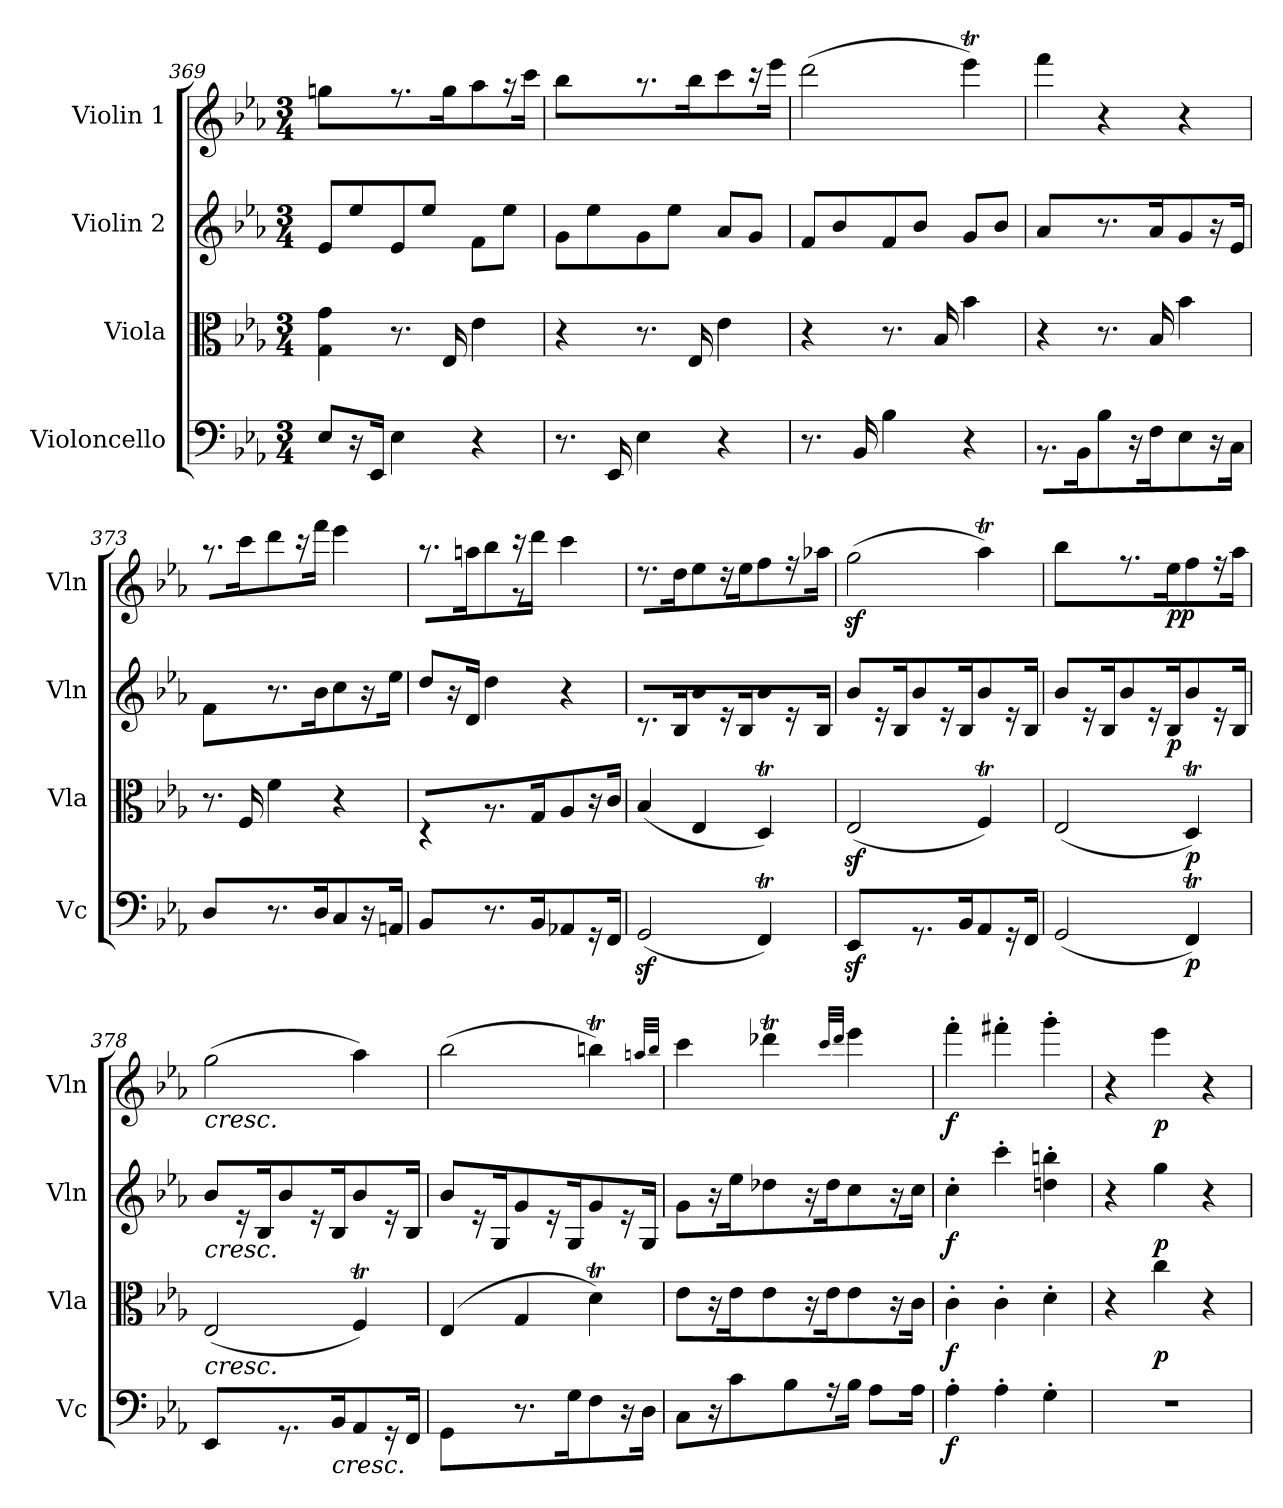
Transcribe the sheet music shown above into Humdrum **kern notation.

**kern	**dynam	**kern	**dynam	**kern	**dynam	**kern	**dynam
*part4	*part4	*part3	*part3	*part2	*part2	*part1	*part1
*staff4	*staff4	*staff3	*staff3	*staff2	*staff2	*staff1	*staff1
*I"Violoncello	*	*I"Viola	*	*I"Violin 2	*	*I"Violin 1	*
*I'Vc	*	*I'Vla	*	*I'Vln	*	*I'Vln	*
*clefF4	*	*clefC3	*	*clefG2	*	*clefG2	*
*k[b-e-a-]	*	*k[b-e-a-]	*	*k[b-e-a-]	*	*k[b-e-a-]	*
*M3/4	*	*M3/4	*	*M3/4	*	*M3/4	*
=369	=369	=369	=369	=369	=369	=369	=369
*^	*	*	*	*	*	*	*
8E-/L	2ryy	.	4G\ 4g\	.	8e-/L	.	4ggn\	.
16r	.	.	.	.	8ee-/	.	.	.
16EE-/JJ	.	.	.	.	.	.	.	.
4E-\	.	.	8.r	.	8e-/	.	8.r	.
.	.	.	.	.	8ee-/J	.	.	.
.	.	.	16E-/	.	.	.	16gg\KL	.
4r	4ryy	.	4e-\	.	8f\L	.	8aa-\	.
.	.	.	.	.	8ee-\J	.	16r	.
.	.	.	.	.	.	.	16ccc\JJ	.
=370	=370	=370	=370	=370	=370	=370	=370	=370
8.r	8ryy	.	4r	.	8g\L	.	4bb-\	.
.	2ryy	.	.	.	8ee-\	.	.	.
16EE-/	.	.	.	.	.	.	.	.
4E-\	.	.	8.r	.	8g\	.	8.r	.
.	.	.	.	.	8ee-\J	.	.	.
.	.	.	16E-/	.	.	.	16bb-\KL	.
4r	.	.	4e-\	.	8a-/L	.	8ccc\	.
.	8ryy	.	.	.	8g/J	.	16r	.
.	.	.	.	.	.	.	16eee-\JJ	.
*v	*v	*	*	*	*	*	*	*
=371	=371	=371	=371	=371	=371	=371	=371
8.r	.	4r	.	8f/L	.	(2ddd\	.
.	.	.	.	8b-/	.	.	.
16BB-/	.	.	.	.	.	.	.
4B-\	.	8.r	.	8f/	.	.	.
.	.	.	.	8b-/J	.	.	.
.	.	16B-/	.	.	.	.	.
4r	.	4b-\	.	8g/L	.	4eee-T\)	.
.	.	.	.	8b-/J	.	.	.
!!LO:LB:g=z
=372	=372	=372	=372	=372	=372	=372	=372
8.r	.	4r	.	4a-/	.	4fff\	.
16BB-/	.	.	.	.	.	.	.
8B-\L	.	8.r	.	8.r	.	4r	.
16r	.	.	.	.	.	.	.
16F\JJ	.	16B-/	.	16a-/KL	.	.	.
8E-\L	.	4b-\	.	8g/	.	4r	.
16r	.	.	.	16r	.	.	.
16C\JJ	.	.	.	16e-/JJ	.	.	.
=373	=373	=373	=373	=373	=373	=373	=373
4D\	.	8.r	.	4f/	.	8.r	.
.	.	16F/	.	.	.	16ccc\KL	.
8.r	.	4f\	.	8.r	.	8ddd\	.
.	.	.	.	.	.	16r	.
16D/KL	.	.	.	16b-\KL	.	16fff\JJ	.
8C/	.	4r	.	8cc\	.	4eee-\	.
16r	.	.	.	16r	.	.	.
16AAn/JJ	.	.	.	16ee-\JJ	.	.	.
!!LO:LB:g=z
=374	=374	=374	=374	=374	=374	=374	=374
*	*	*	*	*	*	*^	*
4BB-/	.	4r	.	8dd/L	.	8.r	4.ryy	.
.	.	.	.	16r	.	.	.	.
.	.	.	.	16d/JJ	.	16aan\KL	.	.
8.r	.	8.r	.	4dd\	.	8bb-\	.	.
.	.	.	.	.	.	16r	8r	.
16BB-/KL	.	16G/KL	.	.	.	16ddd\JJ	.	.
8AA-X/	.	8A-/	.	4r	.	4ccc\	4ryy	.
16r	.	16r	.	.	.	.	.	.
16FF/JJ	.	16c/JJ	.	.	.	.	.	.
*	*	*	*	*	*	*v	*v	*
=375	=375	=375	=375	=375	=375	=375	=375
(<2GGz</	.	(4B-/	.	8.r	.	8.r	.
.	.	.	.	16B-/	.	16dd\KL	.
.	.	4E-/	.	8b-/L	.	8ee-\	.
.	.	.	.	16r	.	16r	.
.	.	.	.	16B-/JJ	.	16ee-\JJ	.
4FFT/)	.	4Dt/)	.	8b-/L	.	8ff\L	.
.	.	.	.	16r	.	16r	.
.	.	.	.	16B-/JJ	.	16aa-X\JJ	.
=376	=376	=376	=376	=376	=376	=376	=376
4EE-z</	.	(2E-z</	.	8b-/L	.	(2ggz<\	.
.	.	.	.	16r	.	.	.
.	.	.	.	16B-/JJ	.	.	.
8.r	.	.	.	8b-/L	.	.	.
.	.	.	.	16r	.	.	.
16BB-/KL	.	.	.	16B-/JJ	.	.	.
8AA-/	.	4FT/)	.	8b-/L	.	4aa-T\)	.
16r	.	.	.	16r	.	.	.
16FF/JJ	.	.	.	16B-/JJ	.	.	.
=377	=377	=377	=377	=377	=377	=377	=377
*^	*	*	*	*	*	*	*
(<2GG/	4ryy	.	(2E-/	.	8b-/L	.	4bb-\	.
.	.	.	.	.	16r	.	.	.
.	.	.	.	.	16B-/JJ	.	.	.
.	8ryy	.	.	.	8b-/L	.	8.r	.
.	4.ryy	.	.	.	16r	.	.	.
!	!	!	!	!	!	!LO:DY:b	!	!LO:DY:b
!	!	!	!	!	!	!	!	!LO:DY:n=1:b
.	.	.	.	.	16B-/JJ	p	16ee-\KL	p p
!	!	!LO:DY:b	!	!LO:DY:b	!	!	!	!
4FFT/)	.	p	4Dt/)	p	8b-/L	.	8ff\	.
.	.	.	.	.	16r	.	16r	.
.	.	.	.	.	16B-/JJ	.	16aa-\JJ	.
*v	*v	*	*	*	*	*	*	*
=378	=378	=378	=378	=378	=378	=378	=378
!	!	!	!	!	!	!LO:TX:b:i:t=cresc.	!
!	!	!	!	!LO:TX:b:i:t=cresc.	!	!	!
!	!	!LO:TX:b:i:t=cresc.	!	!	!	!	!
4EE-/	.	(2E-/	.	8b-/L	.	(2gg\	.
.	.	.	.	16r	.	.	.
.	.	.	.	16B-/JJ	.	.	.
8.r	.	.	.	8b-/L	.	.	.
.	.	.	.	16r	.	.	.
!LO:TX:b:i:t=cresc.	!	!	!	!	!	!	!
16BB-/KL	.	.	.	16B-/JJ	.	.	.
8AA-/	.	4FT/)	.	8b-/L	.	4aa-\)	.
16r	.	.	.	16r	.	.	.
16FF/JJ	.	.	.	16B-/JJ	.	.	.
!!LO:LB:g=z
=379	=379	=379	=379	=379	=379	=379	=379
4GG/	.	(4E-/	.	8b-/L	.	(2bb-\	.
.	.	.	.	16r	.	.	.
.	.	.	.	16G/JJ	.	.	.
8.r	.	4G/	.	8g/L	.	.	.
.	.	.	.	16r	.	.	.
16G\KL	.	.	.	16G/JJ	.	.	.
8F\	.	4dt\)	.	8g/L	.	4bbnt\)	.
16r	.	.	.	16r	.	.	.
16D\JJ	.	.	.	16G/JJ	.	.	.
.	.	.	.	.	.	32qaan/LLL	.
.	.	.	.	.	.	32qbb/JJJ	.
!!LO:PB:g=z
=380	=380	=380	=380	=380	=380	=380	=380
8C\L	.	8e-\L	.	8g\L	.	4ccc\	.
16r	.	16r	.	16r	.	.	.
8c\J	.	16e-\JJ	.	16ee-\JJ	.	.	.
.	.	8e-\L	.	8dd-X\L	.	4ddd-XT\	.
8B-\L	.	.	.	.	.	.	.
.	.	16r	.	16r	.	.	.
16r	.	16e-\JJ	.	16dd-\JJ	.	.	.
.	.	.	.	.	.	32qccc/LLL	.
.	.	.	.	.	.	32qddd-/JJJ	.
16B-\JJ	.	8e-\L	.	8cc\L	.	4eee-\	.
8A-\L	.	.	.	.	.	.	.
.	.	16r	.	16r	.	.	.
16A-\Jk	.	16c\JJ	.	16cc\JJ	.	.	.
=381	=381	=381	=381	=381	=381	=381	=381
!	!LO:DY:b	!	!LO:DY:b	!	!LO:DY:b	!	!LO:DY:b
4A-'\	f	4c'\	f	4cc'\	f	4fff'\	f
4A-'\	.	4c'\	.	4ccc'\	.	4fff#X'\	.
4G'\	.	4d'\	.	4ddn\' 4bbn\'	.	4ggg'\	.
=382	=382	=382	=382	=382	=382	=382	=382
2.r	.	4r	.	4r	.	4r	.
!	!	!	!LO:DY:b	!	!LO:DY:b	!	!LO:DY:b
.	.	4cc\	p	4gg\	p	4eee-\	p
.	.	4r	.	4r	.	4r	.
=	=	=	=	=	=	=	=
*-	*-	*-	*-	*-	*-	*-	*-
